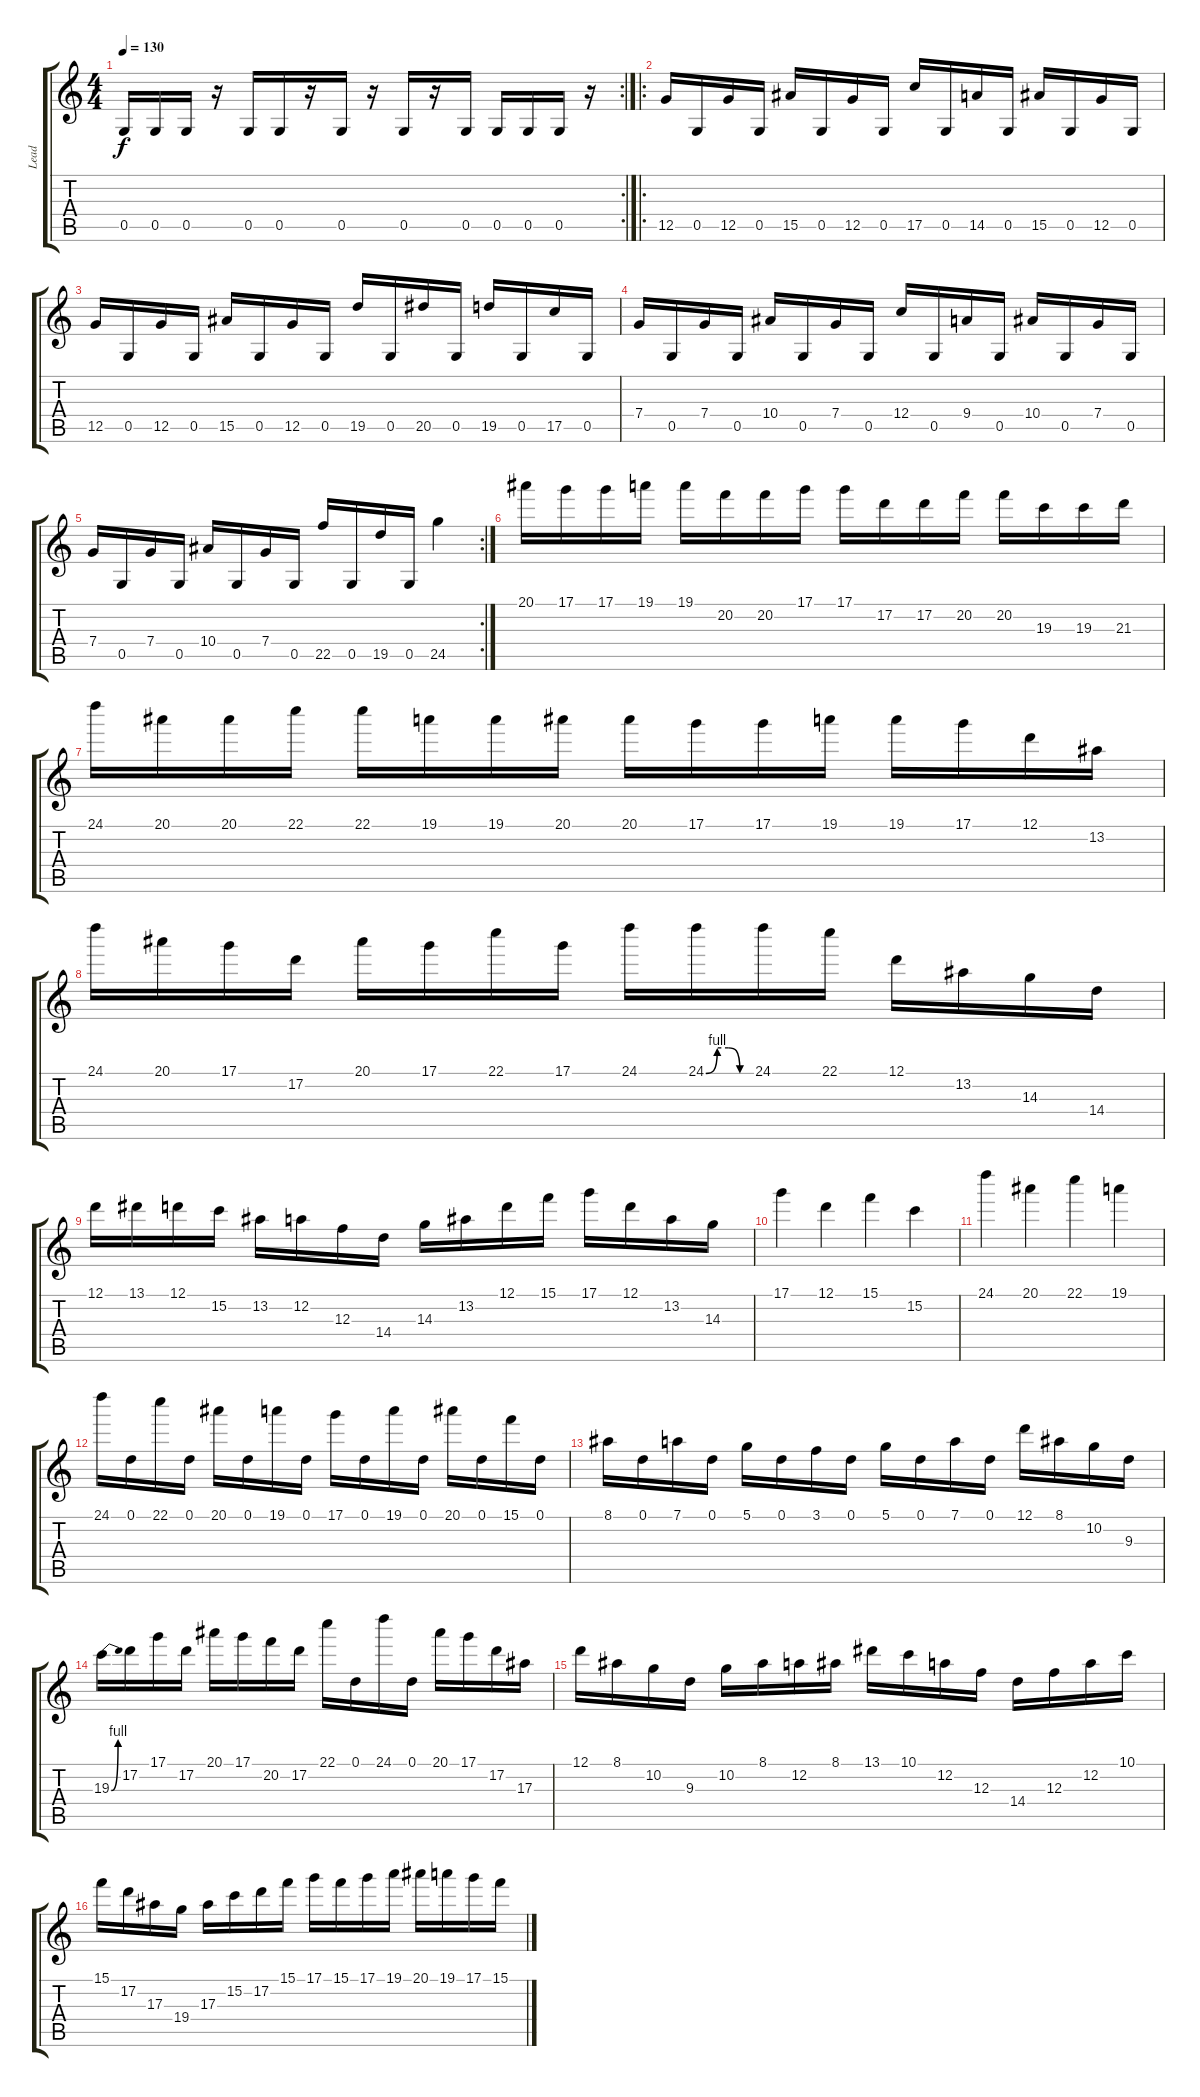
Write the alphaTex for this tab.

\track ("Lead" "Lead") {instrument distortionguitar}
\staff {score tabs}
\tuning (D4 A3 F3 C3 G2 D2) {hide}
\rc 2
\ts (4 4)
\tempo 130
\clef g2
\ks c
0.5.16{dy f} 0.5.16 0.5.16 r.16 0.5.16 0.5.16 r.16 0.5.16 r.16 0.5.16 r.16 0.5.16 0.5.16 0.5.16 0.5.16 r.16 |
\ro
12.5.16{instrument overdrivenguitar} 0.5.16 12.5.16 0.5.16 15.5.16 0.5.16 12.5.16 0.5.16 17.5.16 0.5.16 14.5.16 0.5.16 15.5.16 0.5.16 12.5.16 0.5.16 |
12.5.16 0.5.16 12.5.16 0.5.16 15.5.16 0.5.16 12.5.16 0.5.16 19.5.16 0.5.16 20.5.16 0.5.16 19.5.16 0.5.16 17.5.16 0.5.16 |
7.4.16 0.5.16 7.4.16 0.5.16 10.4.16 0.5.16 7.4.16 0.5.16 12.4.16 0.5.16 9.4.16 0.5.16 10.4.16 0.5.16 7.4.16 0.5.16 |
\rc 2
7.4.16 0.5.16 7.4.16 0.5.16 10.4.16 0.5.16 7.4.16 0.5.16 22.5.16 0.5.16 19.5.16 0.5.16 24.5.4 |
20.1.16{instrument overdrivenguitar} 17.1.16 17.1.16 19.1.16 19.1.16 20.2.16 20.2.16 17.1.16 17.1.16 17.2.16 17.2.16 20.2.16 20.2.16 19.3.16 19.3.16 21.3.16 |
24.1.16 20.1.16 20.1.16 22.1.16 22.1.16 19.1.16 19.1.16 20.1.16 20.1.16 17.1.16 17.1.16 19.1.16 19.1.16 17.1.16 12.1.16 13.2.16 |
24.1.16 20.1.16 17.1.16 17.2.16 20.1.16 17.1.16 22.1.16 17.1.16 24.1.16 24.1{be (custom 0 0 15 4 30 4 45 0 60 0)}.16 24.1.16 22.1.16 12.1.16 13.2.16 14.3.16 14.4.16 |
12.1.16 13.1.16 12.1.16 15.2.16 13.2.16 12.2.16 12.3.16 14.4.16 14.3.16 13.2.16 12.1.16 15.1.16 17.1.16 12.1.16 13.2.16 14.3.16 |
17.1.4 12.1.4 15.1.4 15.2.4 |
24.1.4 20.1.4 22.1.4 19.1.4 |
24.1.16 0.1.16 22.1.16 0.1.16 20.1.16 0.1.16 19.1.16 0.1.16 17.1.16 0.1.16 19.1.16 0.1.16 20.1.16 0.1.16 15.1.16 0.1.16 |
8.1.16 0.1.16 7.1.16 0.1.16 5.1.16 0.1.16 3.1.16 0.1.16 5.1.16 0.1.16 7.1.16 0.1.16 12.1.16 8.1.16 10.2.16 9.3.16 |
19.3{be (bend 0 0 60 4)}.16 17.2.16 17.1.16 17.2.16 20.1.16 17.1.16 20.2.16 17.2.16 22.1.16 0.1.16 24.1.16 0.1.16 20.1.16 17.1.16 17.2.16 17.3.16 |
12.1.16 8.1.16 10.2.16 9.3.16 10.2.16 8.1.16 12.2.16 8.1.16 13.1.16 10.1.16 12.2.16 12.3.16 14.4.16 12.3.16 12.2.16 10.1.16 |
15.1.16 17.2.16 17.3.16 19.4.16 17.3.16 15.2.16 17.2.16 15.1.16 17.1.16 15.1.16 17.1.16 19.1.16 20.1.16 19.1.16 17.1.16 15.1.16
